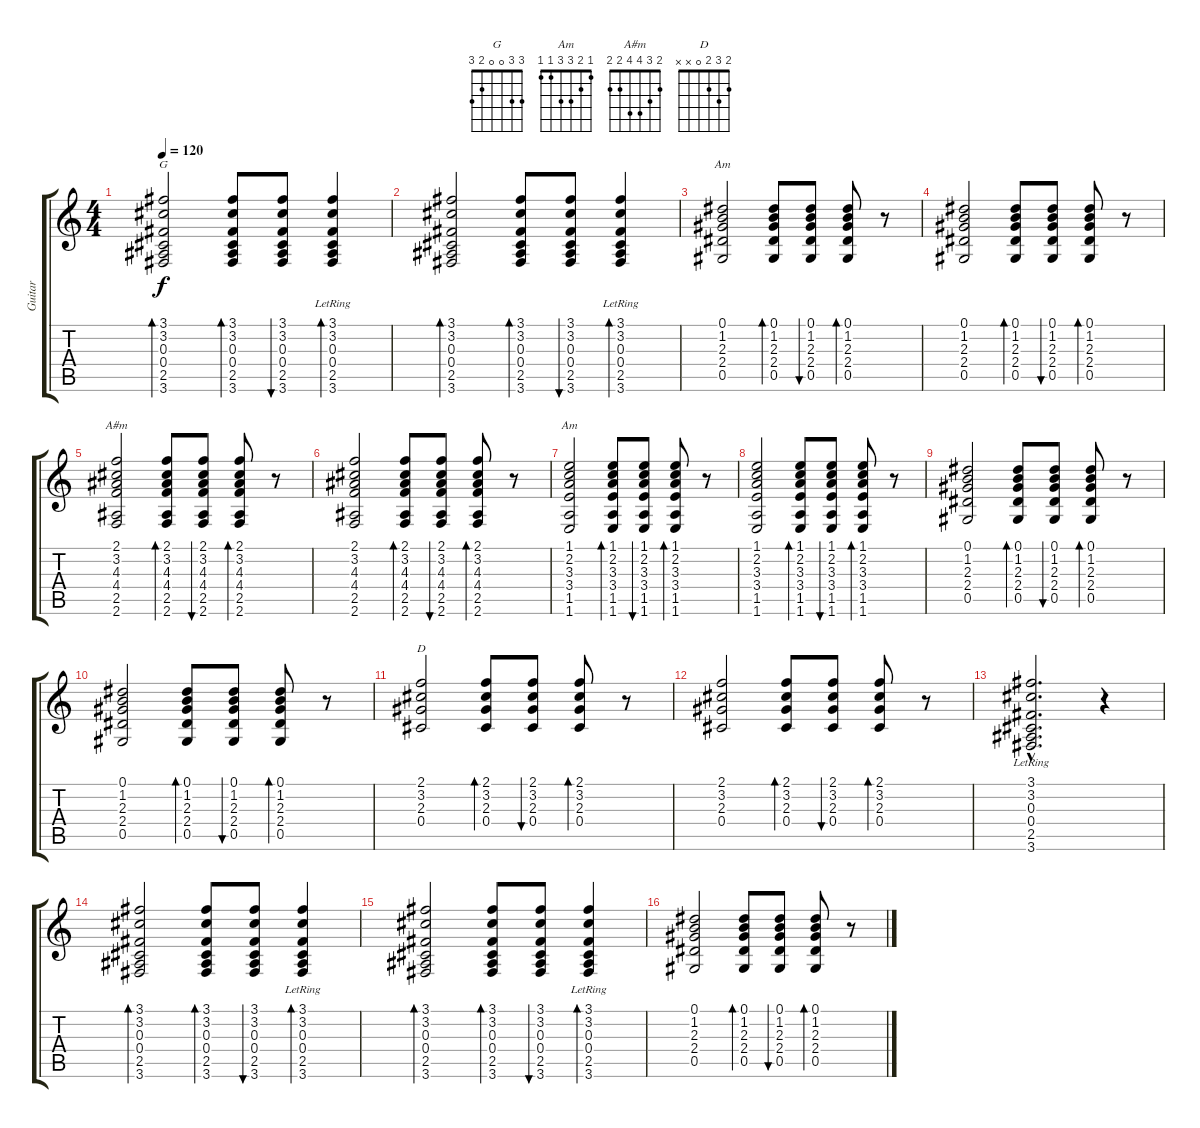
\track ("Guitar" "Guitar") {instrument electricguitarjazz}
\staff {score tabs}
\tuning (Eb4 Bb3 Gb3 Db3 Ab2 Eb2) {hide}
\chord ("G" 3 3 0 0 2 3)
\chord ("Am" 0 1 2 2 0 x)
\chord ("A#m" 2 3 4 4 2 2)
\chord ("Am" 1 2 3 3 1 1)
\chord ("D" 2 3 2 0 x x)
\ts (4 4)
\tempo 120
\clef g2
\ks c
(3.1 3.2 0.3 0.4 2.5 3.6).2{bd 60 ch "G" dy f instrument electricguitarjazz} (3.1 3.2 0.3 0.4 2.5 3.6).8{bd 60} (3.1 3.2 0.3 0.4 2.5 3.6).8{bu 60} (3.1{lr} 3.2 0.3 0.4 2.5 3.6).4{bd 60} |
(3.1 3.2 0.3 0.4 2.5 3.6).2{bd 60} (3.1 3.2 0.3 0.4 2.5 3.6).8{bd 60} (3.1 3.2 0.3 0.4 2.5 3.6).8{bu 60} (3.1{lr} 3.2 0.3 0.4 2.5 3.6).4{bd 60} |
(0.1 1.2 2.3 2.4 0.5).2{ch "Am"} (0.1 1.2 2.3 2.4 0.5).8{bd 60} (0.1 1.2 2.3 2.4 0.5).8{bu 60} (0.1 1.2 2.3 2.4 0.5).8{bd 60} r.8 |
(0.1 1.2 2.3 2.4 0.5).2 (0.1 1.2 2.3 2.4 0.5).8{bd 60} (0.1 1.2 2.3 2.4 0.5).8{bu 60} (0.1 1.2 2.3 2.4 0.5).8{bd 60} r.8 |
(2.1 3.2 4.3 4.4 2.5 2.6).2{ch "A#m"} (2.1 3.2 4.3 4.4 2.5 2.6).8{bd 60} (2.1 3.2 4.3 4.4 2.5 2.6).8{bu 60} (2.1 3.2 4.3 4.4 2.5 2.6).8{bd 60} r.8 |
(2.1 3.2 4.3 4.4 2.5 2.6).2 (2.1 3.2 4.3 4.4 2.5 2.6).8{bd 60} (2.1 3.2 4.3 4.4 2.5 2.6).8{bu 60} (2.1 3.2 4.3 4.4 2.5 2.6).8{bd 60} r.8 |
(1.1 2.2 3.3 3.4 1.5 1.6).2{ch "Am"} (1.1 2.2 3.3 3.4 1.5 1.6).8{bd 60} (1.1 2.2 3.3 3.4 1.5 1.6).8{bu 60} (1.1 2.2 3.3 3.4 1.5 1.6).8{bd 60} r.8 |
(1.1 2.2 3.3 3.4 1.5 1.6).2 (1.1 2.2 3.3 3.4 1.5 1.6).8{bd 60} (1.1 2.2 3.3 3.4 1.5 1.6).8{bu 60} (1.1 2.2 3.3 3.4 1.5 1.6).8{bd 60} r.8 |
(0.1 1.2 2.3 2.4 0.5).2 (0.1 1.2 2.3 2.4 0.5).8{bd 60} (0.1 1.2 2.3 2.4 0.5).8{bu 60} (0.1 1.2 2.3 2.4 0.5).8{bd 60} r.8 |
(0.1 1.2 2.3 2.4 0.5).2 (0.1 1.2 2.3 2.4 0.5).8{bd 60} (0.1 1.2 2.3 2.4 0.5).8{bu 60} (0.1 1.2 2.3 2.4 0.5).8{bd 60} r.8 |
(2.1 3.2 2.3 0.4).2{ch "D"} (2.1 3.2 2.3 0.4).8{bd 60} (2.1 3.2 2.3 0.4).8{bu 60} (2.1 3.2 2.3 0.4).8{bd 60} r.8 |
(2.1 3.2 2.3 0.4).2 (2.1 3.2 2.3 0.4).8{bd 60} (2.1 3.2 2.3 0.4).8{bu 60} (2.1 3.2 2.3 0.4).8{bd 60} r.8 |
(3.1{hac lr} 3.2{hac lr} 0.3{hac lr} 0.4{hac lr} 2.5{hac lr} 3.6{hac lr}).2{d} r.4 |
(3.1 3.2 0.3 0.4 2.5 3.6).2{bd 60} (3.1 3.2 0.3 0.4 2.5 3.6).8{bd 60} (3.1 3.2 0.3 0.4 2.5 3.6).8{bu 60} (3.1{lr} 3.2 0.3 0.4 2.5 3.6).4{bd 60} |
(3.1 3.2 0.3 0.4 2.5 3.6).2{bd 60} (3.1 3.2 0.3 0.4 2.5 3.6).8{bd 60} (3.1 3.2 0.3 0.4 2.5 3.6).8{bu 60} (3.1{lr} 3.2 0.3 0.4 2.5 3.6).4{bd 60} |
(0.1 1.2 2.3 2.4 0.5).2 (0.1 1.2 2.3 2.4 0.5).8{bd 60} (0.1 1.2 2.3 2.4 0.5).8{bu 60} (0.1 1.2 2.3 2.4 0.5).8{bd 60} r.8
